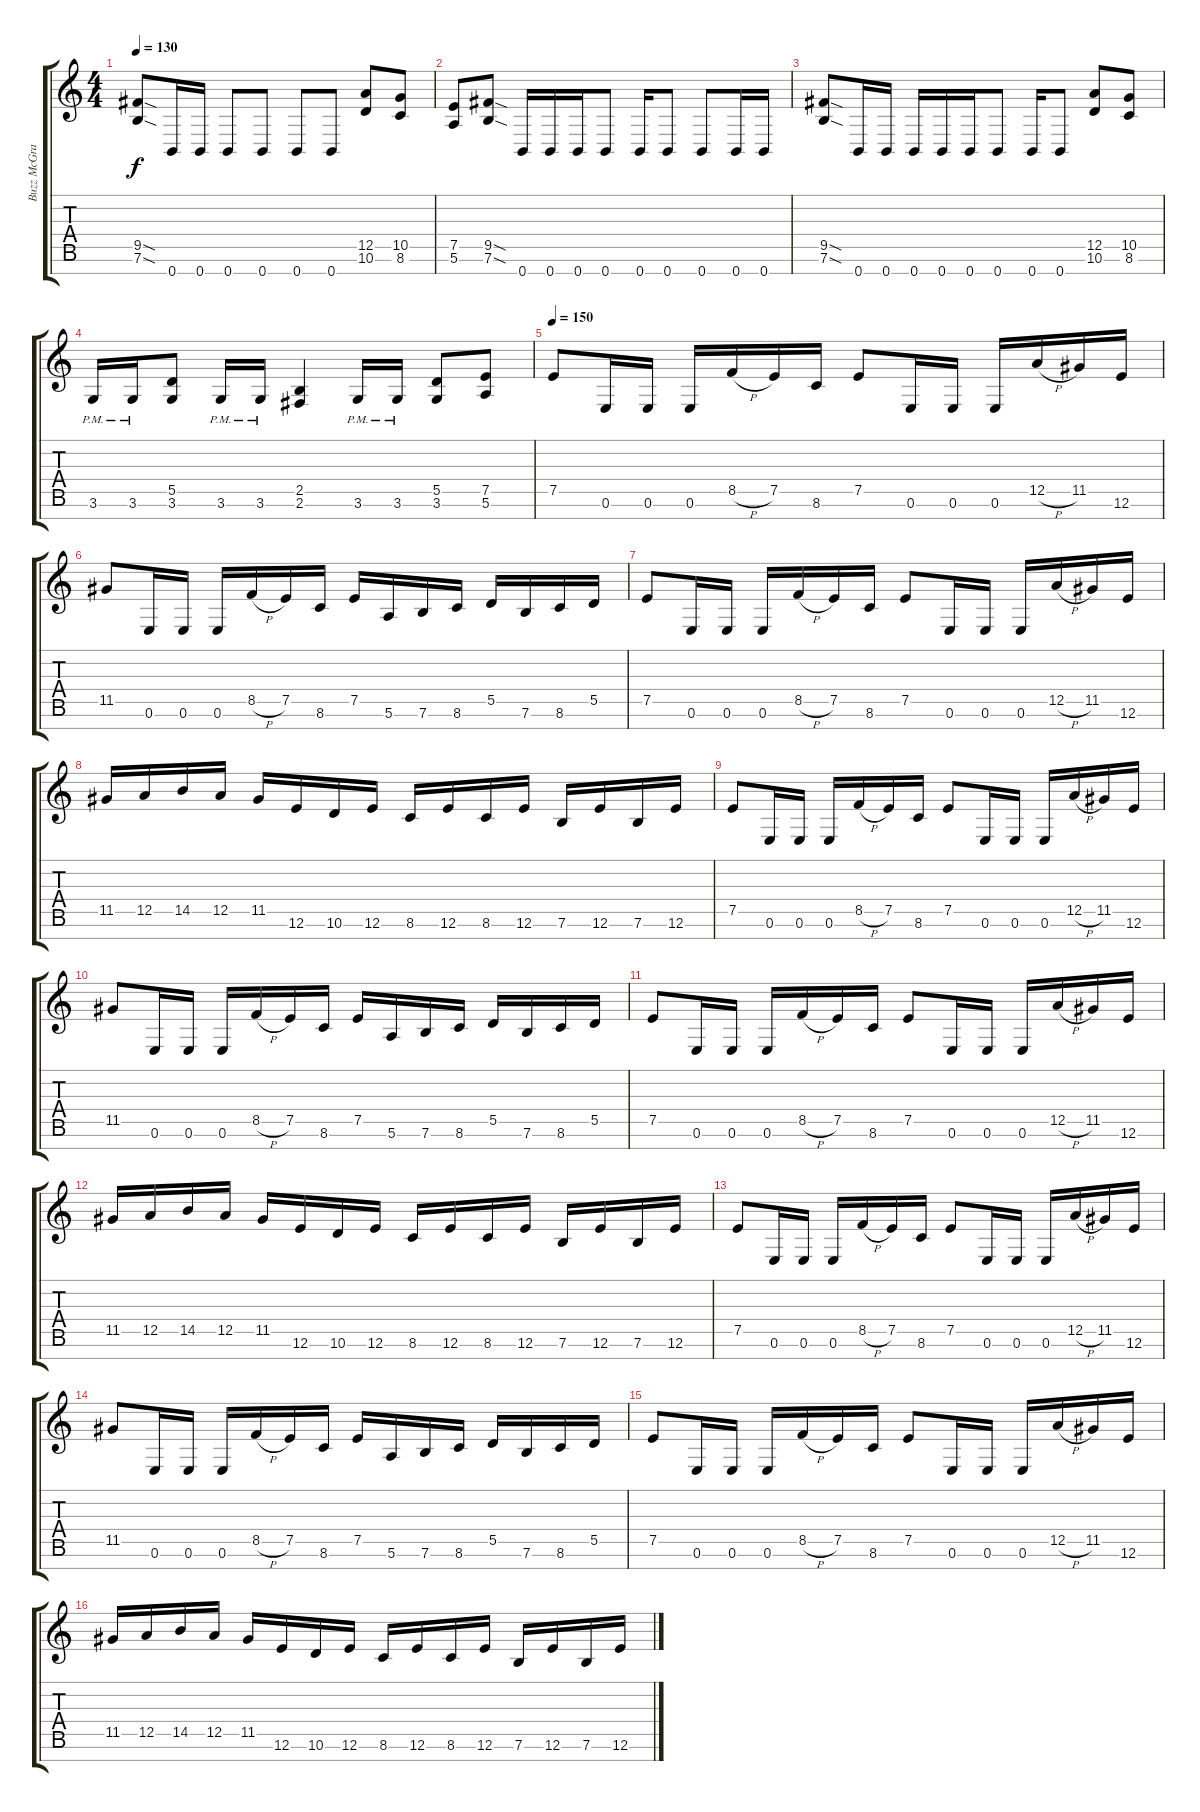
\track ("Buzz McGrath" "Buzz McGra") {instrument distortionguitar}
\staff {score tabs}
\tuning (E4 B3 G3 D3 A2 E2 B1) {hide}
\ts (4 4)
\tempo 130
\clef g2
\ks c
(9.5{sod} 7.6{sod}).8{dy f} 0.7.16 0.7.16 0.7.8 0.7.8 0.7.8 0.7.8 (12.5 10.6).8 (10.5 8.6).8 |
(7.5 5.6).8 (9.5{sod} 7.6{sod}).8 0.7.16 0.7.16 0.7.16 0.7.8 0.7.16 0.7.8 0.7.8 0.7.16 0.7.16 |
(9.5{sod} 7.6{sod}).8 0.7.16 0.7.16 0.7.16 0.7.16 0.7.16 0.7.8 0.7.16 0.7.8 (12.5 10.6).8 (10.5 8.6).8 |
3.6{pm}.16 3.6{pm}.16 (5.5 3.6).8 3.6{pm}.16 3.6{pm}.16 (2.5 2.6).4 3.6{pm}.16 3.6{pm}.16 (5.5 3.6).8 (7.5 5.6).8 |
\tempo 150
7.5.8 0.6.16 0.6.16 0.6.16 8.5{h}.16 7.5.16 8.6.16 7.5.8 0.6.16 0.6.16 0.6.16 12.5{h}.16 11.5.16 12.6.16 |
11.5.8 0.6.16 0.6.16 0.6.16 8.5{h}.16 7.5.16 8.6.16 7.5.16 5.6.16 7.6.16 8.6.16 5.5.16 7.6.16 8.6.16 5.5.16 |
7.5.8 0.6.16 0.6.16 0.6.16 8.5{h}.16 7.5.16 8.6.16 7.5.8 0.6.16 0.6.16 0.6.16 12.5{h}.16 11.5.16 12.6.16 |
11.5.16 12.5.16 14.5.16 12.5.16 11.5.16 12.6.16 10.6.16 12.6.16 8.6.16 12.6.16 8.6.16 12.6.16 7.6.16 12.6.16 7.6.16 12.6.16 |
7.5.8 0.6.16 0.6.16 0.6.16 8.5{h}.16 7.5.16 8.6.16 7.5.8 0.6.16 0.6.16 0.6.16 12.5{h}.16 11.5.16 12.6.16 |
11.5.8 0.6.16 0.6.16 0.6.16 8.5{h}.16 7.5.16 8.6.16 7.5.16 5.6.16 7.6.16 8.6.16 5.5.16 7.6.16 8.6.16 5.5.16 |
7.5.8 0.6.16 0.6.16 0.6.16 8.5{h}.16 7.5.16 8.6.16 7.5.8 0.6.16 0.6.16 0.6.16 12.5{h}.16 11.5.16 12.6.16 |
11.5.16 12.5.16 14.5.16 12.5.16 11.5.16 12.6.16 10.6.16 12.6.16 8.6.16 12.6.16 8.6.16 12.6.16 7.6.16 12.6.16 7.6.16 12.6.16 |
7.5.8 0.6.16 0.6.16 0.6.16 8.5{h}.16 7.5.16 8.6.16 7.5.8 0.6.16 0.6.16 0.6.16 12.5{h}.16 11.5.16 12.6.16 |
11.5.8 0.6.16 0.6.16 0.6.16 8.5{h}.16 7.5.16 8.6.16 7.5.16 5.6.16 7.6.16 8.6.16 5.5.16 7.6.16 8.6.16 5.5.16 |
7.5.8 0.6.16 0.6.16 0.6.16 8.5{h}.16 7.5.16 8.6.16 7.5.8 0.6.16 0.6.16 0.6.16 12.5{h}.16 11.5.16 12.6.16 |
11.5.16 12.5.16 14.5.16 12.5.16 11.5.16 12.6.16 10.6.16 12.6.16 8.6.16 12.6.16 8.6.16 12.6.16 7.6.16 12.6.16 7.6.16 12.6.16
